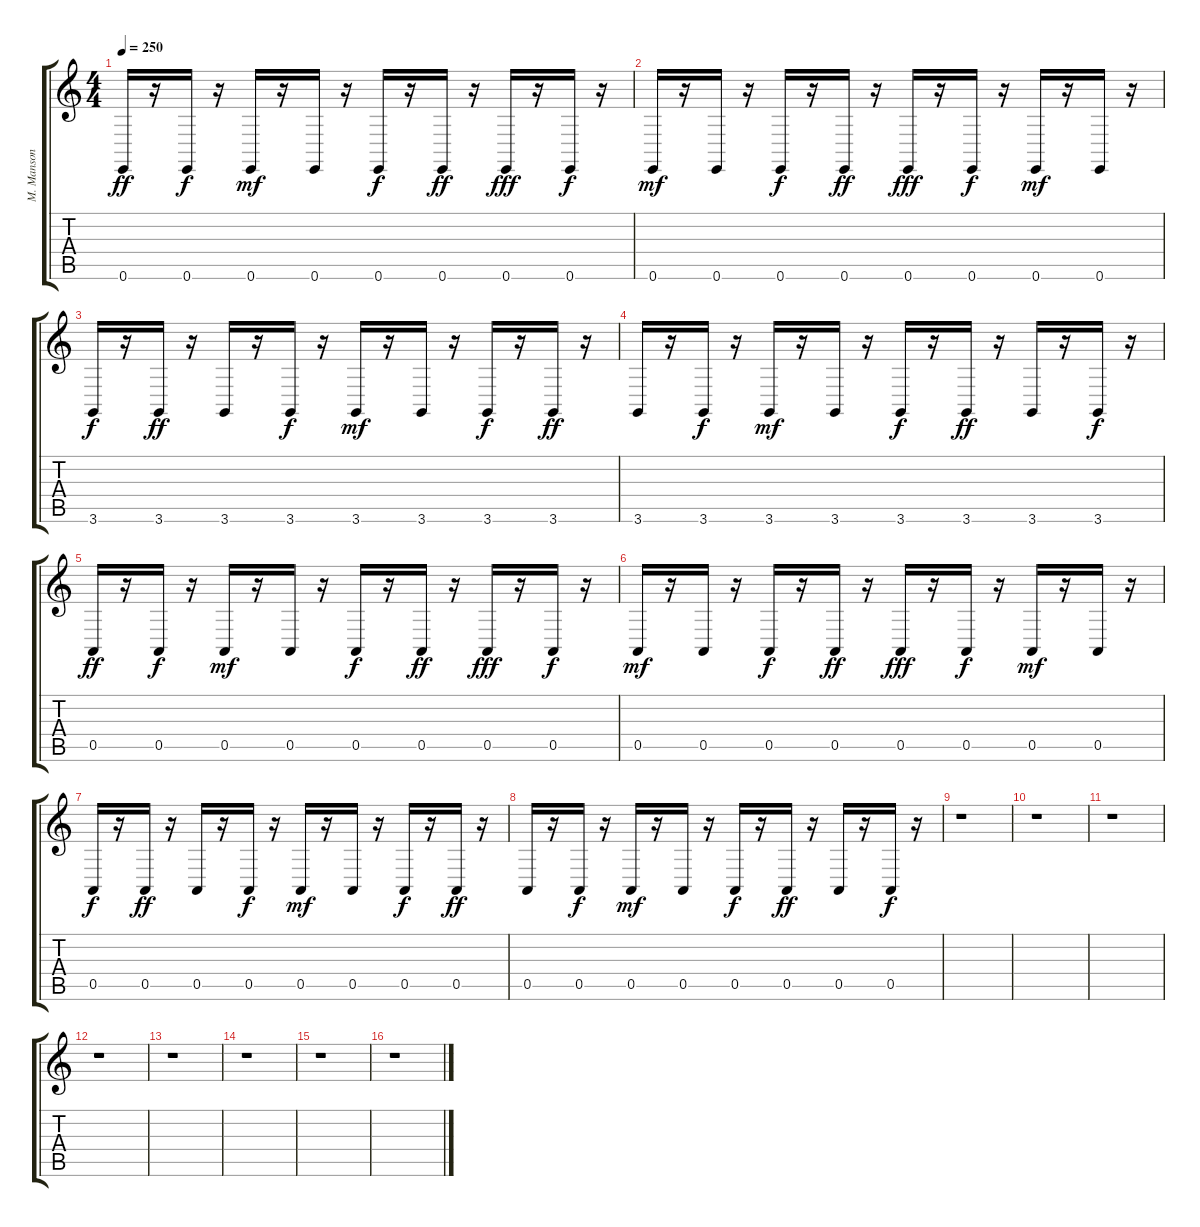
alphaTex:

\track ("M. Manson" "M. Manson") {instrument lead1square}
\staff {score tabs}
\tuning (E4 B3 G3 D3 A2 E2) {hide}
\ts (4 4)
\tempo 250
\clef g2
\ks c
0.6.16{dy ff} r.16 0.6.16{dy f} r.16 0.6.16{dy mf} r.16 0.6.16 r.16 0.6.16{dy f} r.16 0.6.16{dy ff} r.16 0.6.16{dy fff} r.16 0.6.16{dy f} r.16 |
0.6.16{dy mf} r.16 0.6.16 r.16 0.6.16{dy f} r.16 0.6.16{dy ff} r.16 0.6.16{dy fff} r.16 0.6.16{dy f} r.16 0.6.16{dy mf} r.16 0.6.16 r.16 |
3.6.16{dy f} r.16 3.6.16{dy ff} r.16 3.6.16 r.16 3.6.16{dy f} r.16 3.6.16{dy mf} r.16 3.6.16 r.16 3.6.16{dy f} r.16 3.6.16{dy ff} r.16 |
3.6.16 r.16 3.6.16{dy f} r.16 3.6.16{dy mf} r.16 3.6.16 r.16 3.6.16{dy f} r.16 3.6.16{dy ff} r.16 3.6.16 r.16 3.6.16{dy f} r.16 |
0.5.16{dy ff} r.16 0.5.16{dy f} r.16 0.5.16{dy mf} r.16 0.5.16 r.16 0.5.16{dy f} r.16 0.5.16{dy ff} r.16 0.5.16{dy fff} r.16 0.5.16{dy f} r.16 |
0.5.16{dy mf} r.16 0.5.16 r.16 0.5.16{dy f} r.16 0.5.16{dy ff} r.16 0.5.16{dy fff} r.16 0.5.16{dy f} r.16 0.5.16{dy mf} r.16 0.5.16 r.16 |
0.5.16{dy f} r.16 0.5.16{dy ff} r.16 0.5.16 r.16 0.5.16{dy f} r.16 0.5.16{dy mf} r.16 0.5.16 r.16 0.5.16{dy f} r.16 0.5.16{dy ff} r.16 |
0.5.16 r.16 0.5.16{dy f} r.16 0.5.16{dy mf} r.16 0.5.16 r.16 0.5.16{dy f} r.16 0.5.16{dy ff} r.16 0.5.16 r.16 0.5.16{dy f} r.16 |
r.1 |
r.1 |
r.1 |
r.1 |
r.1 |
r.1 |
r.1 |
r.1
